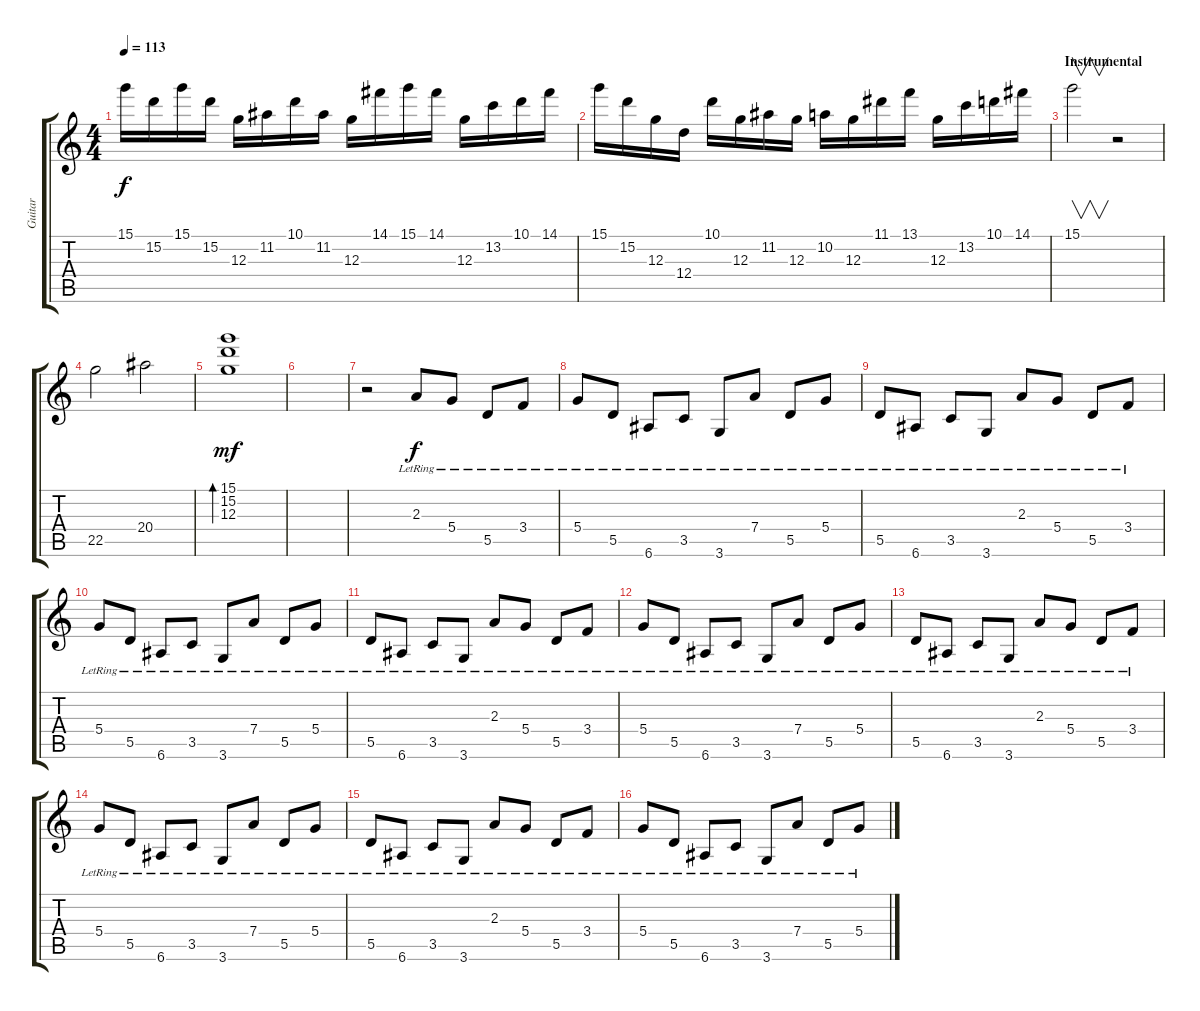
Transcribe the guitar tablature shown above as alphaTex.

\track ("Guitar" "Guitar") {instrument overdrivenguitar}
\staff {score tabs}
\tuning (E4 B3 G3 D3 A2 E2) {hide}
\ts (4 4)
\tempo 113
\clef g2
\ks c
15.1.16{dy f} 15.2.16 15.1.16 15.2.16 12.3.16 11.2.16 10.1.16 11.2.16 12.3.16 14.1.16 15.1.16 14.1.16 12.3.16 13.2.16 10.1.16 14.1.16 |
15.1.16 15.2.16 12.3.16 12.4.16 10.1.16 12.3.16 11.2.16 12.3.16 10.2.16 12.3.16 11.1.16 13.1.16 12.3.16 13.2.16 10.1.16 14.1.16 |
\section ("" "Instrumental")
15.1.2{v} r.2{volume 15 balance 14 instrument tubularbells} |
22.5.2 20.4.2 |
(15.1 15.2 12.3).1{bd 480 dy mf} |
|
r.2{volume 1 balance 12 instrument electricguitarclean} 2.3{lr}.8{dy f volume 9} 5.4{lr}.8 5.5{lr}.8 3.4{lr}.8 |
5.4{lr}.8 5.5{lr}.8 6.6{lr}.8 3.5{lr}.8 3.6{lr}.8 7.4{lr}.8 5.5{lr}.8 5.4{lr}.8 |
5.5{lr}.8 6.6{lr}.8 3.5{lr}.8 3.6{lr}.8 2.3{lr}.8 5.4{lr}.8 5.5{lr}.8 3.4{lr}.8 |
5.4{lr}.8 5.5{lr}.8 6.6{lr}.8 3.5{lr}.8 3.6{lr}.8 7.4{lr}.8 5.5{lr}.8 5.4{lr}.8 |
5.5{lr}.8 6.6{lr}.8 3.5{lr}.8 3.6{lr}.8 2.3{lr}.8 5.4{lr}.8 5.5{lr}.8 3.4{lr}.8 |
5.4{lr}.8 5.5{lr}.8 6.6{lr}.8 3.5{lr}.8 3.6{lr}.8 7.4{lr}.8 5.5{lr}.8 5.4{lr}.8 |
5.5{lr}.8 6.6{lr}.8 3.5{lr}.8 3.6{lr}.8 2.3{lr}.8 5.4{lr}.8 5.5{lr}.8 3.4{lr}.8 |
5.4{lr}.8 5.5{lr}.8 6.6{lr}.8 3.5{lr}.8 3.6{lr}.8 7.4{lr}.8 5.5{lr}.8 5.4{lr}.8 |
5.5{lr}.8 6.6{lr}.8 3.5{lr}.8 3.6{lr}.8 2.3{lr}.8 5.4{lr}.8 5.5{lr}.8 3.4{lr}.8 |
5.4{lr}.8 5.5{lr}.8 6.6{lr}.8 3.5{lr}.8 3.6{lr}.8 7.4{lr}.8 5.5{lr}.8 5.4{lr}.8
